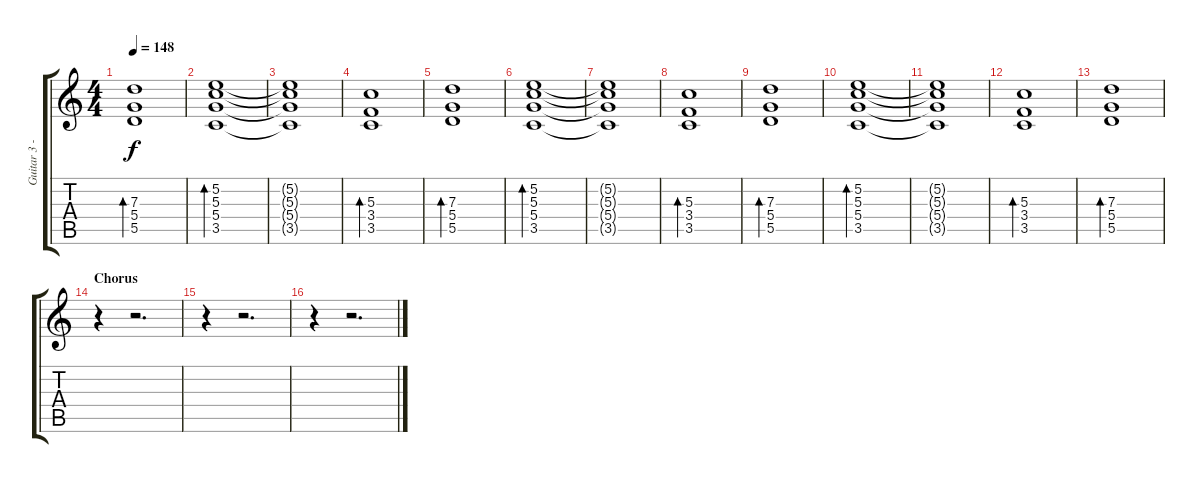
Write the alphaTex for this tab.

\track ("Guitar 3 - Clean" "Guitar 3 -") {instrument electricguitarclean}
\staff {score tabs}
\tuning (E4 B3 G3 D3 A2 E2) {hide}
\ts (4 4)
\tempo 148
\clef g2
\ks c
(7.3 5.4 5.5).1{bd 120 dy f} |
(5.2 5.3 5.4 3.5).1{bd 120} |
(5.2{t} 5.3{t} 5.4{t} 3.5{t}).1 |
(5.3 3.4 3.5).1{bd 120} |
(7.3 5.4 5.5).1{bd 120} |
(5.2 5.3 5.4 3.5).1{bd 120} |
(5.2{t} 5.3{t} 5.4{t} 3.5{t}).1 |
(5.3 3.4 3.5).1{bd 120} |
(7.3 5.4 5.5).1{bd 120} |
(5.2 5.3 5.4 3.5).1{bd 120} |
(5.2{t} 5.3{t} 5.4{t} 3.5{t}).1 |
(5.3 3.4 3.5).1{bd 120} |
(7.3 5.4 5.5).1{bd 120} |
\section ("" "Chorus")
r.4 r.2{d} |
r.4 r.2{d} |
r.4 r.2{d}
